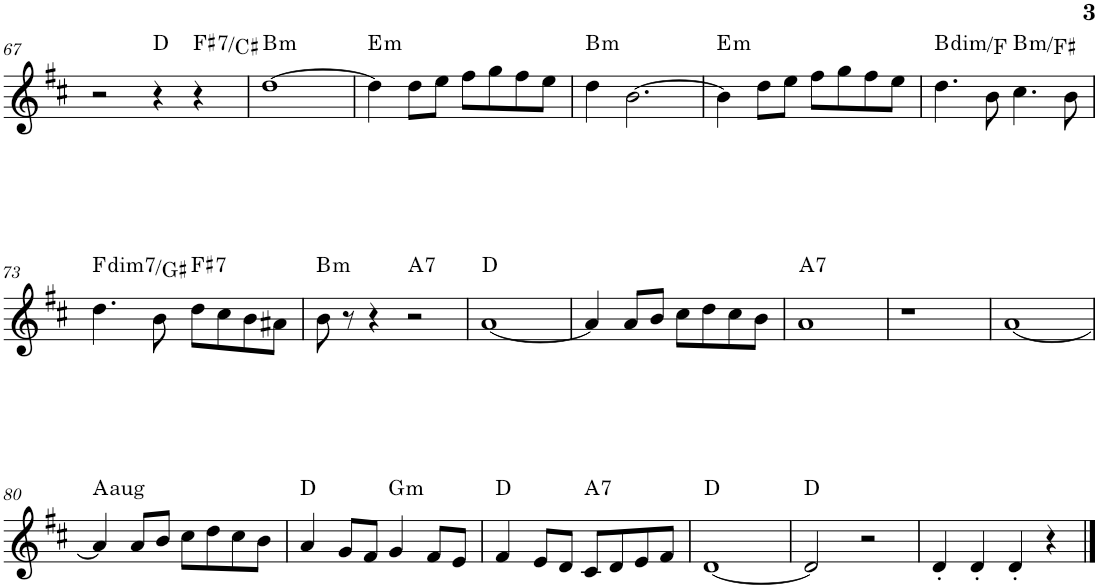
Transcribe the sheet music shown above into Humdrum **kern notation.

**kern	**harte
*part1	*part1
*staff1	*
*I"P1	*
!!LO:PB:g=z
*clefG2	*
*k[f#c#]	*
*D:	*
*M4/4	*
=67	=67
2r	.
4r	D:maj
!	!LO:H:kt=7
4r	F#:7/5
=68	=68
!	!LO:H:kt=m
[>1dd	B:min
=69	=69
!	!LO:H:kt=m
4dd\]	E:min
8dd\L	.
8ee\J	.
8ff#\L	.
8gg\	.
8ff#\	.
8ee\J	.
=70	=70
!	!LO:H:kt=m
4dd\	B:min
[>2.b\	.
=71	=71
!	!LO:H:kt=m
4b\]	E:min
8dd\L	.
8ee\J	.
8ff#\L	.
8gg\	.
8ff#\	.
8ee\J	.
=72	=72
!	!LO:H:kt=dim
4.dd\	B:dim/b5
8b\	.
!	!LO:H:kt=m
4.cc#\	B:min/5
8b\	.
!!LO:LB:g=z
=73	=73
!	!LO:H:kt=dim7
4.dd\	F:dim7/#2
8b\	.
!	!LO:H:kt=7
8dd\L	F#:7
8cc#\	.
8b\	.
8a#X\J	.
=74	=74
!	!LO:H:kt=m
8b\	B:min
8r	.
4r	.
!	!LO:H:kt=7
2r	A:7
=75	=75
[<1a	D:maj
=76	=76
4a/]	.
8a/L	.
8b/J	.
8cc#\L	.
8dd\	.
8cc#\	.
8b\J	.
=77	=77
!	!LO:H:kt=7
1a	A:7
=78	=78
1r	.
=79	=79
[<1a	.
!!LO:LB:g=z
=80	=80
!	!LO:H:kt=aug
4a/]	A:aug
8a/L	.
8b/J	.
8cc#\L	.
8dd\	.
8cc#\	.
8b\J	.
=81	=81
4a/	D:maj
8g/L	.
8f#/J	.
!	!LO:H:kt=m
4g/	G:min
8f#/L	.
8e/J	.
=82	=82
4f#/	D:maj
8e/L	.
8d/J	.
!	!LO:H:kt=7
8c#/L	A:7
8d/	.
8e/	.
8f#/J	.
=83	=83
[<1d	D:maj
=84	=84
2d/]	D:maj
2r	.
=85	=85
4d'/	.
4d'/	.
4d'/	.
4r	.
==	==
*-	*-
